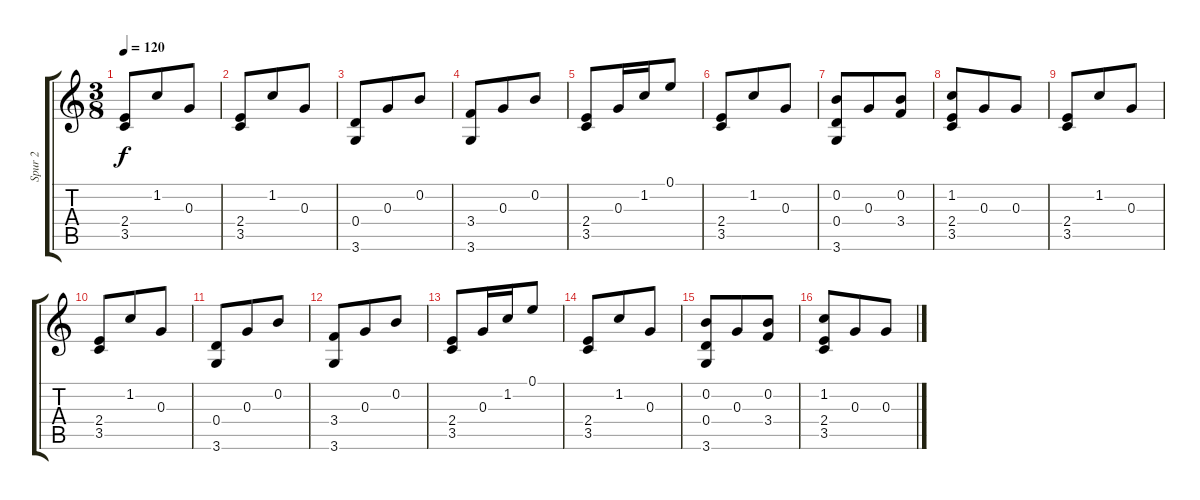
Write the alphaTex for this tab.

\track ("Spur 2" "Spur 2") {instrument acousticguitarnylon}
\staff {score tabs}
\tuning (E4 B3 G3 D3 A2 E2) {hide}
\ts (3 8)
\tempo 120
\clef g2
\ks c
(2.4 3.5).8{dy f instrument acousticguitarnylon} 1.2.8 0.3.8 |
(2.4 3.5).8 1.2.8 0.3.8 |
(0.4 3.6).8 0.3.8 0.2.8 |
(3.4 3.6).8 0.3.8 0.2.8 |
(2.4 3.5).8 0.3.16 1.2.16 0.1.8 |
(2.4 3.5).8 1.2.8 0.3.8 |
(0.2 0.4 3.6).8 0.3.8 (0.2 3.4).8 |
(1.2 2.4 3.5).8 0.3.8 0.3.8 |
(2.4 3.5).8 1.2.8 0.3.8 |
(2.4 3.5).8 1.2.8 0.3.8 |
(0.4 3.6).8 0.3.8 0.2.8 |
(3.4 3.6).8 0.3.8 0.2.8 |
(2.4 3.5).8 0.3.16 1.2.16 0.1.8 |
(2.4 3.5).8 1.2.8 0.3.8 |
(0.2 0.4 3.6).8 0.3.8 (0.2 3.4).8 |
(1.2 2.4 3.5).8 0.3.8 0.3.8
